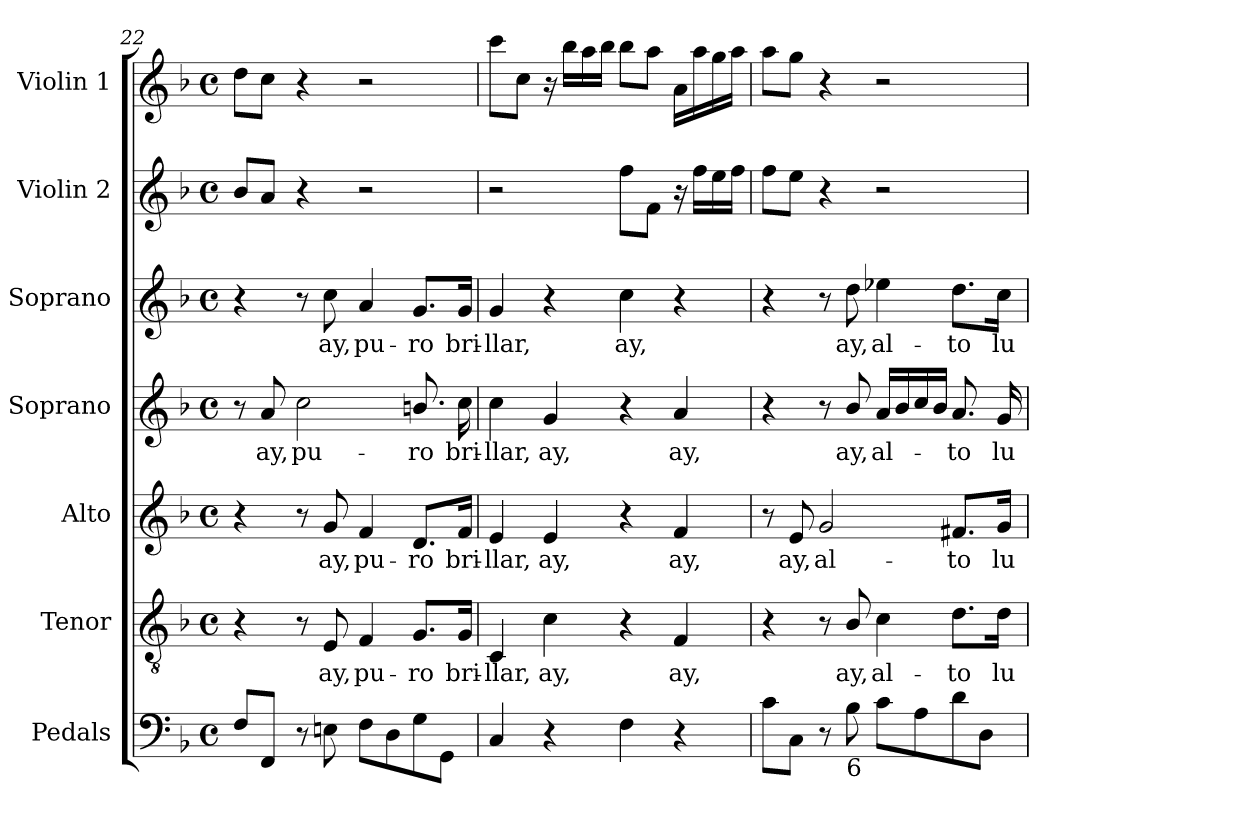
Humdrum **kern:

**kern	**kern	**text	**kern	**text	**kern	**text	**kern	**text	**kern	**kern
*part7	*part6	*part6	*part5	*part5	*part4	*part4	*part3	*part3	*part2	*part1
*staff7	*staff6	*staff6	*staff5	*staff5	*staff4	*staff4	*staff3	*staff3	*staff2	*staff1
*I"Pedals	*I"Tenor	*	*I"Alto	*	*I"Soprano	*	*I"Soprano	*	*I"Violin 2	*I"Violin 1
*I'Ped.	*I'T.	*	*I'A.	*	*I'S.	*	*I'S.	*	*I'Vln. 2	*I'Vln. 1
!!LO:PB:g=z
*clefF4	*clefGv2	*	*clefG2	*	*clefG2	*	*clefG2	*	*clefG2	*clefG2
*	*ITrd7c12	*	*	*	*	*	*	*	*	*
*k[b-]	*k[b-]	*	*k[b-]	*	*k[b-]	*	*k[b-]	*	*k[b-]	*k[b-]
*F:	*F:	*	*F:	*	*F:	*	*F:	*	*F:	*F:
*M4/4	*M4/4	*	*M4/4	*	*M4/4	*	*M4/4	*	*M4/4	*M4/4
*met(c)	*met(c)	*	*met(c)	*	*met(c)	*	*met(c)	*	*met(c)	*met(c)
=22	=22	=22	=22	=22	=22	=22	=22	=22	=22	=22
8Fi/L	4r	.	4r	.	8r	.	4r	.	8b-i/L	8ddi\L
!	!	!	!	!	!	!LO:LY:b:color=#000000	!	!	!	!
8FFi/J	.	.	.	.	8ai/	ay,	.	.	8ai/J	8cci\J
!	!	!	!	!	!	!LO:LY:b:color=#000000	!	!	!	!
8r	8r	.	8r	.	2cci\	pu-	8r	.	4r	4r
!	!	!LO:LY:b:color=#000000	!	!	!	!	!	!	!	!
!	!	!	!	!LO:LY:b:color=#000000	!	!	!	!	!	!
!	!	!	!	!	!	!	!	!LO:LY:b:color=#000000	!	!
8Eni\	8EEi/	ay,	8gi/	ay,	.	.	8cci\	ay,	.	.
!	!	!LO:LY:b:color=#000000	!	!	!	!	!	!	!	!
!	!	!	!	!LO:LY:b:color=#000000	!	!	!	!	!	!
!	!	!	!	!	!	!	!	!LO:LY:b:color=#000000	!	!
8Fi\L	4FFi/	pu-	4fi/	pu-	.	.	4ai/	pu-	2r	2r
8Di\	.	.	.	.	.	.	.	.	.	.
!	!	!LO:LY:b:color=#000000	!	!	!	!	!	!	!	!
!	!	!	!	!LO:LY:b:color=#000000	!	!	!	!	!	!
!	!	!	!	!	!	!LO:LY:b:color=#000000	!	!	!	!
!	!	!	!	!	!	!	!	!LO:LY:b:color=#000000	!	!
8Gi\	8.GGi/L	-ro	8.di/L	-ro	8.bni/	-ro	8.gi/L	-ro	.	.
8GGi\J	.	.	.	.	.	.	.	.	.	.
!	!	!LO:LY:b:color=#000000	!	!	!	!	!	!	!	!
!	!	!	!	!LO:LY:b:color=#000000	!	!	!	!	!	!
!	!	!	!	!	!	!LO:LY:b:color=#000000	!	!	!	!
!	!	!	!	!	!	!	!	!LO:LY:b:color=#000000	!	!
.	16GGi/Jk	bri-	16fi/Jk	bri-	16cci\	bri-	16gi/Jk	bri-	.	.
=23	=23	=23	=23	=23	=23	=23	=23	=23	=23	=23
!	!	!LO:LY:b:color=#000000	!	!	!	!	!	!	!	!
!	!	!	!	!LO:LY:b:color=#000000	!	!	!	!	!	!
!	!	!	!	!	!	!LO:LY:b:color=#000000	!	!	!	!
!	!	!	!	!	!	!	!	!LO:LY:b:color=#000000	!	!
4Ci/	4CCi/	-llar,	4ei/	-llar,	4cci\	-llar,	4gi/	-llar,	2r	8ccci\L
.	.	.	.	.	.	.	.	.	.	8cci\J
!	!	!LO:LY:b:color=#000000	!	!	!	!	!	!	!	!
!	!	!	!	!LO:LY:b:color=#000000	!	!	!	!	!	!
!	!	!	!	!	!	!LO:LY:b:color=#000000	!	!	!	!
4r	4Ci\	ay,	4ei/	ay,	4gi/	ay,	4r	.	.	16r
.	.	.	.	.	.	.	.	.	.	16bb-i\LL
.	.	.	.	.	.	.	.	.	.	16aai\
.	.	.	.	.	.	.	.	.	.	16bb-i\JJ
!	!	!	!	!	!	!	!	!LO:LY:b:color=#000000	!	!
4Fi\	4r	.	4r	.	4r	.	4cci\	ay,	8ffi\L	8bb-i\L
.	.	.	.	.	.	.	.	.	8fi\J	8aai\J
!	!	!LO:LY:b:color=#000000	!	!	!	!	!	!	!	!
!	!	!	!	!LO:LY:b:color=#000000	!	!	!	!	!	!
!	!	!	!	!	!	!LO:LY:b:color=#000000	!	!	!	!
4r	4FFi/	ay,	4fi/	ay,	4ai/	ay,	4r	.	16r	16ai\LL
.	.	.	.	.	.	.	.	.	16ffi\LL	16aai\
.	.	.	.	.	.	.	.	.	16eei\	16ggi\
.	.	.	.	.	.	.	.	.	16ffi\JJ	16aai\JJ
=24	=24	=24	=24	=24	=24	=24	=24	=24	=24	=24
8ci\L	4r	.	8r	.	4r	.	4r	.	8ffi\L	8aai\L
!	!	!	!	!LO:LY:b:color=#000000	!	!	!	!	!	!
8Ci\J	.	.	8ei/	ay,	.	.	.	.	8eei\J	8ggi\J
!	!	!	!	!LO:LY:b:color=#000000	!	!	!	!	!	!
8r	8r	.	2gi/	al-	8r	.	8r	.	4r	4r
!	!	!LO:LY:b:color=#000000	!	!	!	!	!	!	!	!
!	!	!	!	!	!	!LO:LY:b:color=#000000	!	!	!	!
!LO:TX:b:t=6	!	!	!	!	!	!	!	!	!	!
!	!	!	!	!	!	!	!	!LO:LY:b:color=#000000	!	!
8B-i\	8BB-i/	ay,	.	.	8b-i/	ay,	8ddi\	ay,	.	.
!	!	!LO:LY:b:color=#000000	!	!	!	!	!	!	!	!
!	!	!	!	!	!	!LO:LY:b:color=#000000	!	!	!	!
!	!	!	!	!	!	!	!	!LO:LY:b:color=#000000	!	!
8ci\L	4Ci\	al-	.	.	16ai/LL	al-	4ee-Xi\	al-	2r	2r
.	.	.	.	.	16b-i/	.	.	.	.	.
8Ai\	.	.	.	.	16cci/	.	.	.	.	.
.	.	.	.	.	16b-i/JJ	.	.	.	.	.
!	!	!LO:LY:b:color=#000000	!	!	!	!	!	!	!	!
!	!	!	!	!LO:LY:b:color=#000000	!	!	!	!	!	!
!	!	!	!	!	!	!LO:LY:b:color=#000000	!	!	!	!
!	!	!	!	!	!	!	!	!LO:LY:b:color=#000000	!	!
8di\	8.Di\L	-to	8.f#Xi/L	-to	8.ai/	-to	8.ddi\L	-to	.	.
8Di\J	.	.	.	.	.	.	.	.	.	.
!	!	!LO:LY:b:color=#000000	!	!	!	!	!	!	!	!
!	!	!	!	!LO:LY:b:color=#000000	!	!	!	!	!	!
!	!	!	!	!	!	!LO:LY:b:color=#000000	!	!	!	!
!	!	!	!	!	!	!	!	!LO:LY:b:color=#000000	!	!
.	16Di\Jk	lu-	16gi/Jk	lu-	16gi/	lu-	16cci\Jk	lu-	.	.
=	=	=	=	=	=	=	=	=	=	=
*-	*-	*-	*-	*-	*-	*-	*-	*-	*-	*-
